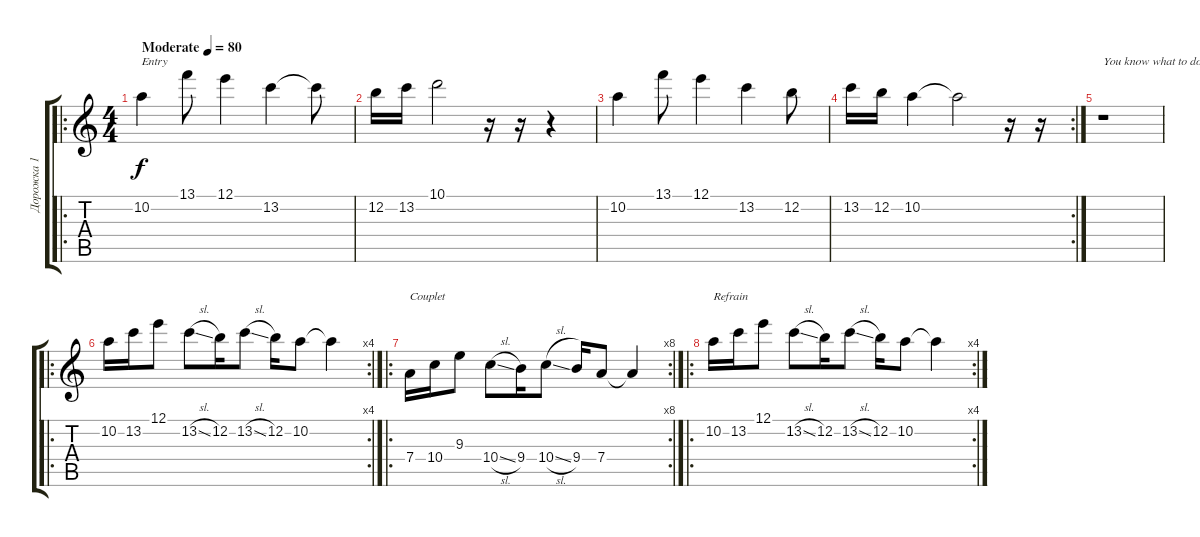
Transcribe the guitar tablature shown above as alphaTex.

\track ("Дорожка 1" "Дорожка 1") {instrument acousticguitarsteel}
\staff {score tabs}
\tuning (E4 B3 G3 D3 A2 E2) {hide}
\ro
\ts (4 4)
\tempo (80 "Moderate")
\clef g2
\ks c
10.2.4{txt "Entry" dy f instrument acousticguitarsteel} 13.1.8 12.1.4 13.2.4 13.2{t}.8 |
12.2.16 13.2.16 10.1.2 r.16 r.16 r.4 |
10.2.4 13.1.8 12.1.4 13.2.4 12.2.8 |
\rc 2
13.2.16 12.2.16 10.2.4 10.2{t}.2 r.16 r.16 |
r.1{txt "You know what to do with that big fat butt?"} |
\ro
\rc 4
10.2.16 13.2.16 12.1.8 13.2{sl}.8 12.2.16 13.2{sl}.8 12.2.16 10.2.8 10.2{t}.4 |
\ro
\rc 8
7.4.16{txt "Couplet"} 10.4.16 9.3.8 10.4{sl}.8 9.4.16 10.4{sl}.8 9.4.16 7.4.8 7.4{t}.4 |
\ro
\rc 4
10.2.16{txt "Refrain"} 13.2.16 12.1.8 13.2{sl}.8 12.2.16 13.2{sl}.8 12.2.16 10.2.8 10.2{t}.4
